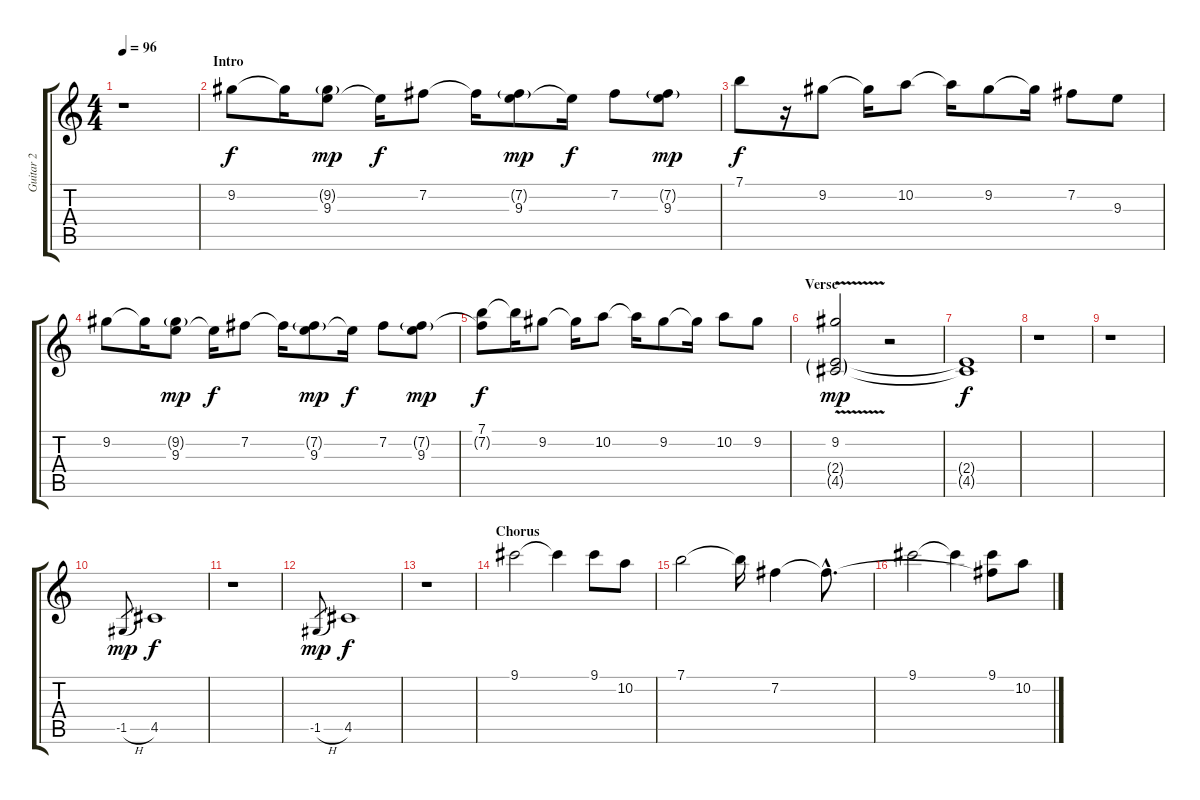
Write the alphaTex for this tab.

\track ("Guitar 2" "Guitar 2") {instrument overdrivenguitar}
\staff {score tabs}
\tuning (E4 B3 G3 D3 A2 E2) {hide}
\ts (4 4)
\tempo 96
\clef g2
\ks c
r.1{dy f instrument overdrivenguitar} |
\section ("" "Intro")
9.2.8 9.2{t}.16 (9.2{g} 9.3).8{dy mp} 9.3{t}.16{dy f} 7.2.8 7.2{t}.16 (7.2{g} 9.3).8{dy mp} 9.3{t}.16{dy f} 7.2.8 (7.2{g} 9.3).8{dy mp} |
7.1.8{dy f} r.16 9.2.8 9.2{t}.16 10.2.8 10.2{t}.16 9.2.8 9.2{t}.16 7.2.8 9.3.8 |
9.2.8 9.2{t}.16 (9.2{g} 9.3).8{dy mp} 9.3{t}.16{dy f} 7.2.8 7.2{t}.16 (7.2{g} 9.3).8{dy mp} 9.3{t}.16{dy f} 7.2.8 (7.2{g} 9.3).8{dy mp} |
(7.1 7.2{t}).8{dy f} 7.1{t}.16 9.2.8 9.2{t}.16 10.2.8 10.2{t}.16 9.2.8 9.2{t}.16 10.2.8 9.2.8 |
\section ("" "Verse")
(9.2{v} 2.4{g} 4.5{g}).2{dy mp} r.2 |
(2.4{t} 4.5{t}).1{dy f} |
r.1 |
r.1 |
-1.5{h}.8{gr dy mp} 4.5.1{dy f} |
r.1 |
-1.5{h}.8{gr dy mp} 4.5.1{dy f} |
r.1 |
\section ("" "Chorus")
9.1.2 9.1{t}.4 9.1.8 10.2.8 |
7.1.2 7.1{t}.16 7.2.4 7.2{hac t}.8{d} |
9.1.2 9.1{t}.4 (9.1 7.2{t}).8 10.2.8
